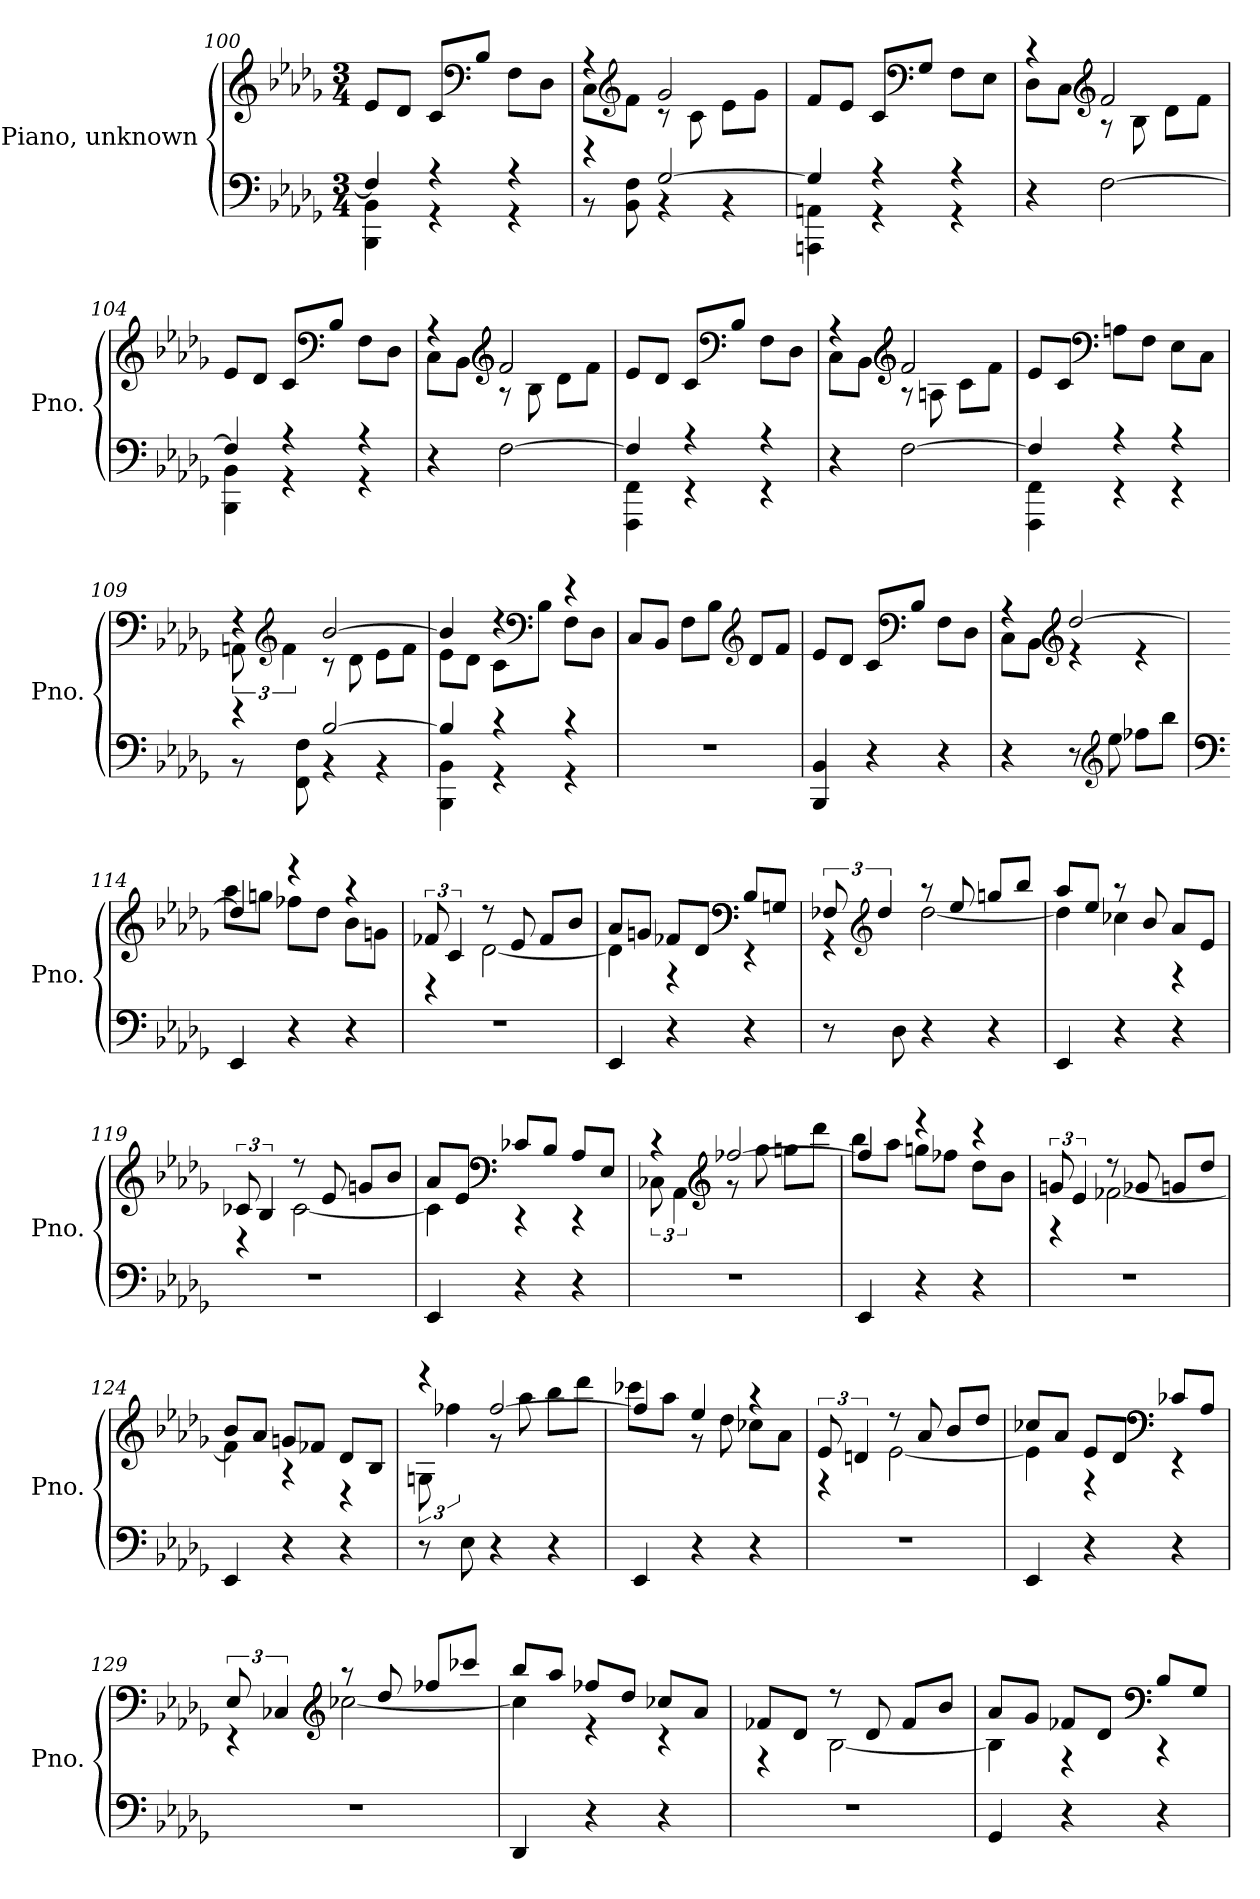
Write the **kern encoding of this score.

**kern	**kern
*part1	*part1
*staff2	*staff1
*I"Piano, unknown	*
*I'Pno.	*
!!LO:LB:g=z
*clefF4	*clefG2
*k[b-e-a-d-g-]	*k[b-e-a-d-g-]
*M3/4	*M3/4
=100	=100
*^	*
4F/]	4BBB-\ 4BB-\	8e-/L
.	.	8d-/J
4r	4r	8c/L
*	*	*clefF4
.	.	8B-/J
4r	4r	8F\L
.	.	8D-\J
=101	=101	=101
*	*	*^
4r	8r	4r	8C\L
*	*	*clefG2	*
.	8BB-\ 8F\	.	8f\J
[2G-/	4r	2g-/	8r
.	.	.	8c\
.	4r	.	8e-\L
.	.	.	8g-\J
*	*	*v	*v
=102	=102	=102
4G-/]	4AAAn\ 4AAn\	8f/L
.	.	8e-/J
4r	4r	8c/L
*	*	*clefF4
.	.	8G-/J
4r	4r	8F\L
.	.	8E-\J
*v	*v	*
=103	=103
*	*^
4r	4r	8D-\L
.	.	8C\J
*	*clefG2	*
[2F\	2f/	8r
.	.	8B-\
.	.	8d-\L
.	.	8f\J
*	*v	*v
=104	=104
*^	*
4F/]	4BBB-\ 4BB-\	8e-/L
.	.	8d-/J
4r	4r	8c/L
*	*	*clefF4
.	.	8B-/J
4r	4r	8F\L
.	.	8D-\J
*v	*v	*
!!LO:LB:g=z
=105	=105
*	*^
4r	4r	8C\L
.	.	8BB-\J
*	*clefG2	*
[2F\	2f/	8r
.	.	8B-\
.	.	8d-\L
.	.	8f\J
*	*v	*v
=106	=106
*^	*
4F/]	4FFF\ 4FF\	8e-/L
.	.	8d-/J
4r	4r	8c/L
*	*	*clefF4
.	.	8B-/J
4r	4r	8F\L
.	.	8D-\J
*v	*v	*
=107	=107
*	*^
4r	4r	8C\L
.	.	8BB-\J
*	*clefG2	*
[2F\	2f/	8r
.	.	8An\
.	.	8c\L
.	.	8f\J
*	*v	*v
=108	=108
*^	*
4F/]	4FFF\ 4FF\	8e-/L
.	.	8c/J
*	*	*clefF4
4r	4r	8An\L
.	.	8F\J
4r	4r	8E-\L
.	.	8C\J
!!LO:LB:g=z
=109	=109	=109
*	*	*^
4r	8r	4r	12AAn\
*	*	*clefG2	*
.	.	.	6f\
.	8FF\ 8F\	.	.
[2B-/	4r	[2b-/	8r
.	.	.	8d-\
.	4r	.	8e-\L
.	.	.	8f\J
=110	=110	=110	=110
4B-/]	4BBB-\ 4BB-\	4b-/]	8e-\L
.	.	.	8d-\J
4r	4r	4r	8c\L
*	*	*clefF4	*
.	.	.	8B-\J
4r	4r	4r	8F\L
.	.	.	8D-\J
*v	*v	*	*
*	*v	*v
=111	=111
2.r	8C/L
.	8BB-/J
.	8F\L
.	8B-\J
*	*clefG2
.	8d-/L
.	8f/J
=112	=112
4BBB-/ 4BB-/	8e-/L
.	8d-/J
4r	8c/L
*	*clefF4
.	8B-/J
4r	8F\L
.	8D-\J
!!LO:PB:g=z
=113	=113
*	*^
4r	4r	8C\L
.	.	8BB-\J
*	*clefG2	*
8r	[2dd-/	4r
*clefG2	*	*
8ee-\	.	.
8ff-X\L	.	4r
8bb-\J	.	.
=114	=114	=114
*clefF4	*	*
4EE-/	4dd-/]	8aa-\L
.	.	8ggn\J
4r	4r	8ff-X\L
.	.	8dd-\J
4r	4r	8b-\L
.	.	8gn\J
=115	=115	=115
2.r	12f-X/	4r
.	6c/	.
.	8r	[2d-\
.	8e-/	.
.	8f-/L	.
.	8b-/J	.
=116	=116	=116
4EE-/	8a-/L	4d-\]
.	8gn/J	.
4r	8f-X/L	4r
.	8d-/J	.
*	*clefF4	*
4r	8B-/L	4r
.	8Gn/J	.
!!LO:LB:g=z	!!
=117	=117	=117
8r	12F-X/	4r
*	*clefG2	*
.	6dd-/	.
8D-\	.	.
4r	8r	[2dd-\
.	8ee-/	.
4r	8ggn/L	.
.	8bb-/J	.
=118	=118	=118
4EE-/	8aa-/L	4dd-\]
.	8ee-/J	.
4r	8r	4cc-X\
.	8b-/	.
4r	8a-/L	4r
.	8e-/J	.
=119	=119	=119
2.r	12c-X/	4r
.	6B-/	.
.	8r	[2c-\
.	8e-/	.
.	8gn/L	.
.	8b-/J	.
=120	=120	=120
4EE-/	8a-/L	4c-\]
.	8e-/J	.
*	*clefF4	*
4r	8c-X/L	4r
.	8B-/J	.
4r	8A-/L	4r
.	8E-/J	.
!!LO:LB:g=z	!!
=121	=121	=121
2.r	4r	12C-X\
.	.	6AA-\
*	*clefG2	*
.	[2ff-X/	8r
.	.	8gg-\
.	.	8ggn\L
.	.	8ddd-\J
=122	=122	=122
4EE-/	4ff-/]	8bb-\L
.	.	8aa-\J
4r	4r	8ggn\L
.	.	8ff-X\J
4r	4r	8dd-\L
.	.	8b-\J
=123	=123	=123
2.r	12gn/	4r
.	6e-/	.
.	8r	[2f-X\
.	8g-X/	.
.	8gn/L	.
.	8dd-/J	.
=124	=124	=124
4EE-/	8b-/L	4f-\]
.	8a-/J	.
4r	8gn/L	4r
.	8f-X/J	.
4r	8d-/L	4r
.	8B-/J	.
!!LO:LB:g=z	!!
=125	=125	=125
8r	4r	12Gn\
.	.	6ff-X\
8E-\	.	.
4r	[2ff-/	8r
.	.	8aa-\
4r	.	8bb-\L
.	.	8ddd-\J
=126	=126	=126
4EE-/	4ff-/]	8ccc-X\L
.	.	8aa-\J
4r	4ee-/	8r
.	.	8dd-\
4r	4r	8cc-X\L
.	.	8a-\J
=127	=127	=127
2.r	12e-/	4r
.	6dn/	.
.	8r	[2e-\
.	8a-/	.
.	8b-/L	.
.	8dd-/J	.
=128	=128	=128
4EE-/	8cc-X/L	4e-\]
.	8a-/J	.
4r	8e-/L	4r
.	8d-/J	.
*	*clefF4	*
4r	8c-X/L	4r
.	8A-/J	.
!!LO:LB:g=z	!!
=129	=129	=129
2.r	12E-/	4r
.	6C-X/	.
*	*clefG2	*
.	8r	[2cc-X\
.	8dd-/	.
.	8ff-X/L	.
.	8ccc-X/J	.
=130	=130	=130
4DD-/	8bb-/L	4cc-\]
.	8aa-/J	.
4r	8ff-X/L	4r
.	8dd-/J	.
4r	8cc-X/L	4r
.	8a-/J	.
=131	=131	=131
2.r	8f-X/L	4r
.	8d-/J	.
.	8r	[2B-\
.	8d-/	.
.	8f-/L	.
.	8b-/J	.
=132	=132	=132
4GG-/	8a-/L	4B-\]
.	8g-/J	.
4r	8f-X/L	4r
.	8d-/J	.
*	*clefF4	*
4r	8B-/L	4r
.	8G-/J	.
*	*v	*v
=	=
*-	*-
